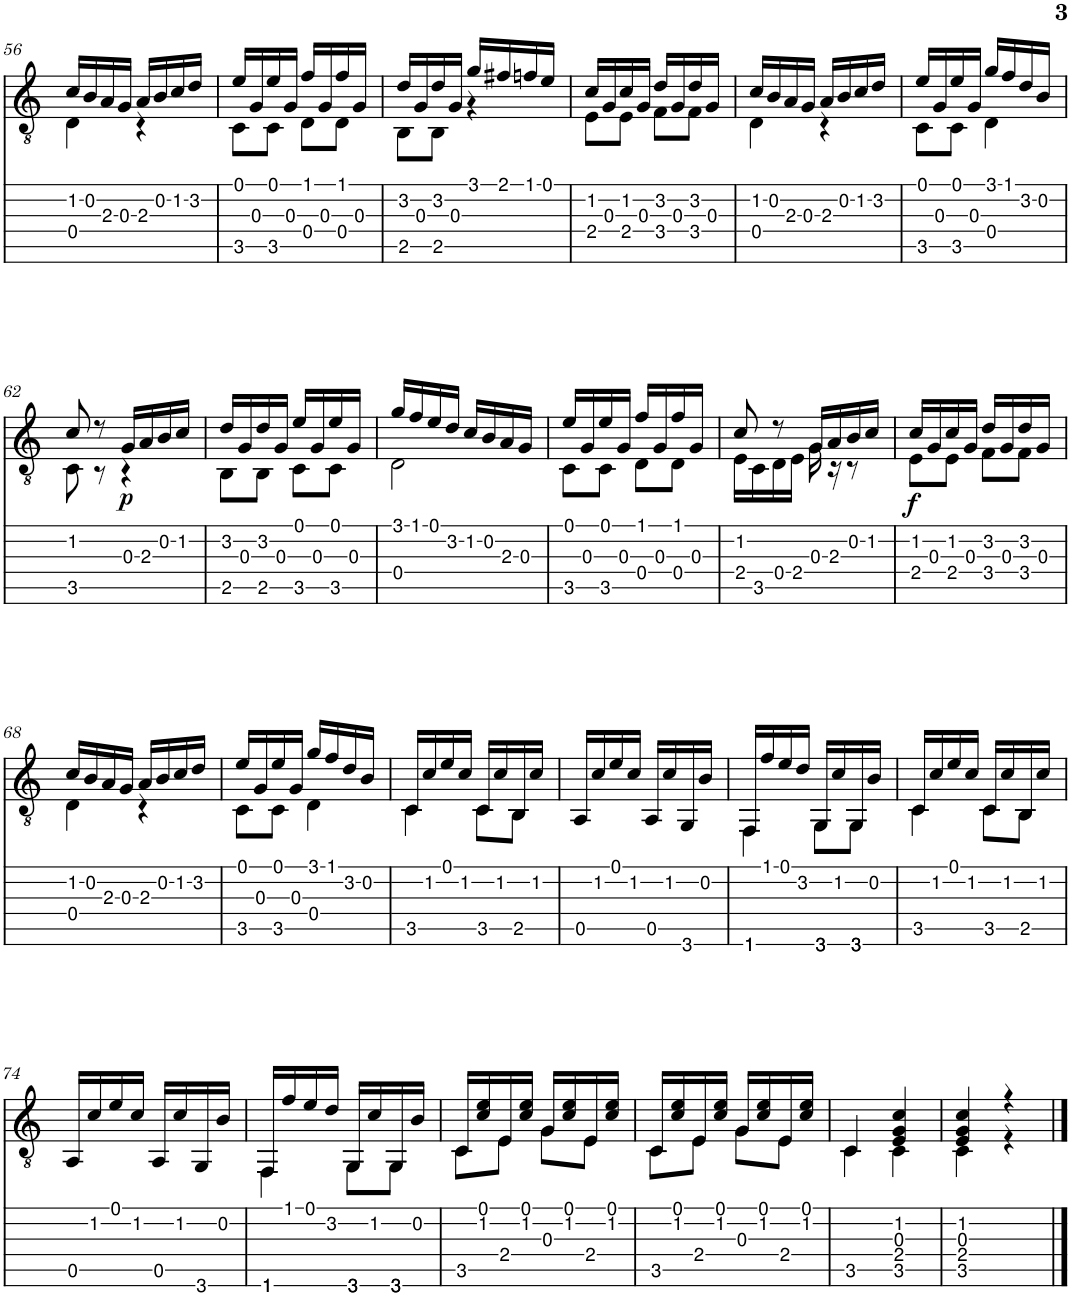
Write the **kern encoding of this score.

**kern	**kern	**dynam
*part1	*part1	*part1
*staff2	*staff1	*staff1/2
*I"Classical Guitar	*	*
!!LO:PB:g=z
*	*clefGv2	*
*k[]	*k[]	*
*C:	*C:	*
*M2/4	*M2/4	*
=56	=56	=56
*^	*^	*
16cLL	4D	16c/LL	4D\	.
16BJ	.	16B/	.	.
16AL	.	16A/	.	.
16GJJ	.	16G/JJ	.	.
16ALL	4r	16A/LL	4r	.
16BJ	.	16B/	.	.
16cL	.	16c/	.	.
16dJJ	.	16d/JJ	.	.
=57	=57	=57	=57	=57
16eLL	8CL	16e/LL	8C\L	.
16GJ	.	16G/	.	.
16eL	8CJ	16e/	8C\J	.
16GJJ	.	16G/JJ	.	.
16fLL	8DL	16f/LL	8D\L	.
16GJ	.	16G/	.	.
16fL	8DJ	16f/	8D\J	.
16GJJ	.	16G/JJ	.	.
=58	=58	=58	=58	=58
16dLL	8BBL	16d/LL	8BB\L	.
16GJ	.	16G/	.	.
16dL	8BBJ	16d/	8BB\J	.
16GJJ	.	16G/JJ	.	.
16gLL	4r	16g/LL	4r	.
16f#XJ	.	16f#X/	.	.
16fnL	.	16fn/	.	.
16eJJ	.	16e/JJ	.	.
=59	=59	=59	=59	=59
16cLL	8EL	16c/LL	8E\L	.
16GJ	.	16G/	.	.
16cL	8EJ	16c/	8E\J	.
16GJJ	.	16G/JJ	.	.
16dLL	8FL	16d/LL	8F\L	.
16GJ	.	16G/	.	.
16dL	8FJ	16d/	8F\J	.
16GJJ	.	16G/JJ	.	.
=60	=60	=60	=60	=60
16cLL	4D	16c/LL	4D\	.
16BJ	.	16B/	.	.
16AL	.	16A/	.	.
16GJJ	.	16G/JJ	.	.
16ALL	4r	16A/LL	4r	.
16BJ	.	16B/	.	.
16cL	.	16c/	.	.
16dJJ	.	16d/JJ	.	.
=61	=61	=61	=61	=61
16eLL	8CL	16e/LL	8C\L	.
16GJ	.	16G/	.	.
16eL	8CJ	16e/	8C\J	.
16GJJ	.	16G/JJ	.	.
16gLL	4D	16g/LL	4D\	.
16fJ	.	16f/	.	.
16dL	.	16d/	.	.
16BJJ	.	16B/JJ	.	.
!!LO:LB:g=z	!!
=62	=62	=62	=62	=62
8c	8C	8c/	8C\	.
8r	8r	8r	8r	.
!	!	!	!	!LO:DY:b
16GLL	4r	16G/LL	4r	p
16AJ	.	16A/	.	.
16BL	.	16B/	.	.
16cJJ	.	16c/JJ	.	.
=63	=63	=63	=63	=63
16dLL	8BBL	16d/LL	8BB\L	.
16GJ	.	16G/	.	.
16dL	8BBJ	16d/	8BB\J	.
16GJJ	.	16G/JJ	.	.
16eLL	8CL	16e/LL	8C\L	.
16GJ	.	16G/	.	.
16eL	8CJ	16e/	8C\J	.
16GJJ	.	16G/JJ	.	.
=64	=64	=64	=64	=64
16gLL	2D	16g/LL	2D\	.
16fJ	.	16f/	.	.
16eL	.	16e/	.	.
16dJJ	.	16d/JJ	.	.
16cLL	.	16c/LL	.	.
16BJ	.	16B/	.	.
16AL	.	16A/	.	.
16GJJ	.	16G/JJ	.	.
=65	=65	=65	=65	=65
16eLL	8CL	16e/LL	8C\L	.
16GJ	.	16G/	.	.
16eL	8CJ	16e/	8C\J	.
16GJJ	.	16G/JJ	.	.
16fLL	8DL	16f/LL	8D\L	.
16GJ	.	16G/	.	.
16fL	8DJ	16f/	8D\J	.
16GJJ	.	16G/JJ	.	.
=66	=66	=66	=66	=66
8c	16ELL	8c/	16E\LL	.
.	16CJ	.	16C\	.
8ryy	16DL	8r	16D\	.
.	16EJJ	.	16E\JJ	.
16GLL	16G	16G/LL	16G\	.
16AJ	16r	16A/	16r	.
16BL	8r	16B/	8r	.
16cJJ	.	16c/JJ	.	.
=67	=67	=67	=67	=67
!	!	!	!	!LO:DY:b
16cLL	8EL	16c/LL	8E\L	f
16GJ	.	16G/	.	.
16cL	8EJ	16c/	8E\J	.
16GJJ	.	16G/JJ	.	.
16dLL	8FL	16d/LL	8F\L	.
16GJ	.	16G/	.	.
16dL	8FJ	16d/	8F\J	.
16GJJ	.	16G/JJ	.	.
!!LO:LB:g=z	!!
=68	=68	=68	=68	=68
16cLL	4D	16c/LL	4D\	.
16BJ	.	16B/	.	.
16AL	.	16A/	.	.
16GJJ	.	16G/JJ	.	.
16ALL	4r	16A/LL	4r	.
16BJ	.	16B/	.	.
16cL	.	16c/	.	.
16dJJ	.	16d/JJ	.	.
=69	=69	=69	=69	=69
16eLL	8CL	16e/LL	8C\L	.
16GJ	.	16G/	.	.
16eL	8CJ	16e/	8C\J	.
16GJJ	.	16G/JJ	.	.
16gLL	4D	16g/LL	4D\	.
16fJ	.	16f/	.	.
16dL	.	16d/	.	.
16BJJ	.	16B/JJ	.	.
=70	=70	=70	=70	=70
16CLL	4C	16C/LL	4C\	.
16cJ	.	16c/	.	.
16eL	.	16e/	.	.
16cJJ	.	16c/JJ	.	.
16CLL	8CL	16C/LL	8C\L	.
16cJ	.	16c/	.	.
16BBL	8BBJ	16BB/	8BB\J	.
16cJJ	.	16c/JJ	.	.
*v	*v	*	*	*
*	*v	*v	*
=71	=71	=71
16AALL	16AA/LL	.
16cJ	16c/	.
16eL	16e/	.
16cJJ	16c/JJ	.
16AALL	16AA/LL	.
16cJ	16c/	.
16GGL	16GG/	.
16BJJ	16B/JJ	.
=72	=72	=72
*^	*^	*
16FFLL	4FF	16FF/LL	4FF\	.
16fJ	.	16f/	.	.
16eL	.	16e/	.	.
16dJJ	.	16d/JJ	.	.
16GGLL	8GGL	16GG/LL	8GG\L	.
16cJ	.	16c/	.	.
16GGL	8GGJ	16GG/	8GG\J	.
16BJJ	.	16B/JJ	.	.
=73	=73	=73	=73	=73
16CLL	4C	16C/LL	4C\	.
16cJ	.	16c/	.	.
16eL	.	16e/	.	.
16cJJ	.	16c/JJ	.	.
16CLL	8CL	16C/LL	8C\L	.
16cJ	.	16c/	.	.
16BBL	8BBJ	16BB/	8BB\J	.
16cJJ	.	16c/JJ	.	.
*v	*v	*	*	*
*	*v	*v	*
!!LO:LB:g=z
=74	=74	=74
16AALL	16AA/LL	.
16cJ	16c/	.
16eL	16e/	.
16cJJ	16c/JJ	.
16AALL	16AA/LL	.
16cJ	16c/	.
16GGL	16GG/	.
16BJJ	16B/JJ	.
=75	=75	=75
*^	*^	*
16FFLL	4FF	16FF/LL	4FF\	.
16fJ	.	16f/	.	.
16eL	.	16e/	.	.
16dJJ	.	16d/JJ	.	.
16GGLL	8GGL	16GG/LL	8GG\L	.
16cJ	.	16c/	.	.
16GGL	8GGJ	16GG/	8GG\J	.
16BJJ	.	16B/JJ	.	.
=76	=76	=76	=76	=76
16CLL	8CL	16C/LL	8C\L	.
16c\ 16e\J	.	16c/ 16e/	.	.
16EL	8EJ	16E/	8E\J	.
16c\ 16e\JJ	.	16c/ 16e/JJ	.	.
16GLL	8GL	16G/LL	8G\L	.
16c\ 16e\J	.	16c/ 16e/	.	.
16EL	8EJ	16E/	8E\J	.
16c\ 16e\JJ	.	16c/ 16e/JJ	.	.
=77	=77	=77	=77	=77
16CLL	8CL	16C/LL	8C\L	.
16c\ 16e\J	.	16c/ 16e/	.	.
16EL	8EJ	16E/	8E\J	.
16c\ 16e\JJ	.	16c/ 16e/JJ	.	.
16GLL	8GL	16G/LL	8G\L	.
16c\ 16e\J	.	16c/ 16e/	.	.
16EL	8EJ	16E/	8E\J	.
16c\ 16e\JJ	.	16c/ 16e/JJ	.	.
=78	=78	=78	=78	=78
4C	4C	4C/	4C\	.
4E 4G 4c	4C	4E/ 4G/ 4c/	4C\	.
=79	=79	=79	=79	=79
4E 4G 4c	4C	4E/ 4G/ 4c/	4C\	.
4r	4r	4r	4r	.
*v	*v	*	*	*
*	*v	*v	*
==	==	==
*-	*-	*-
